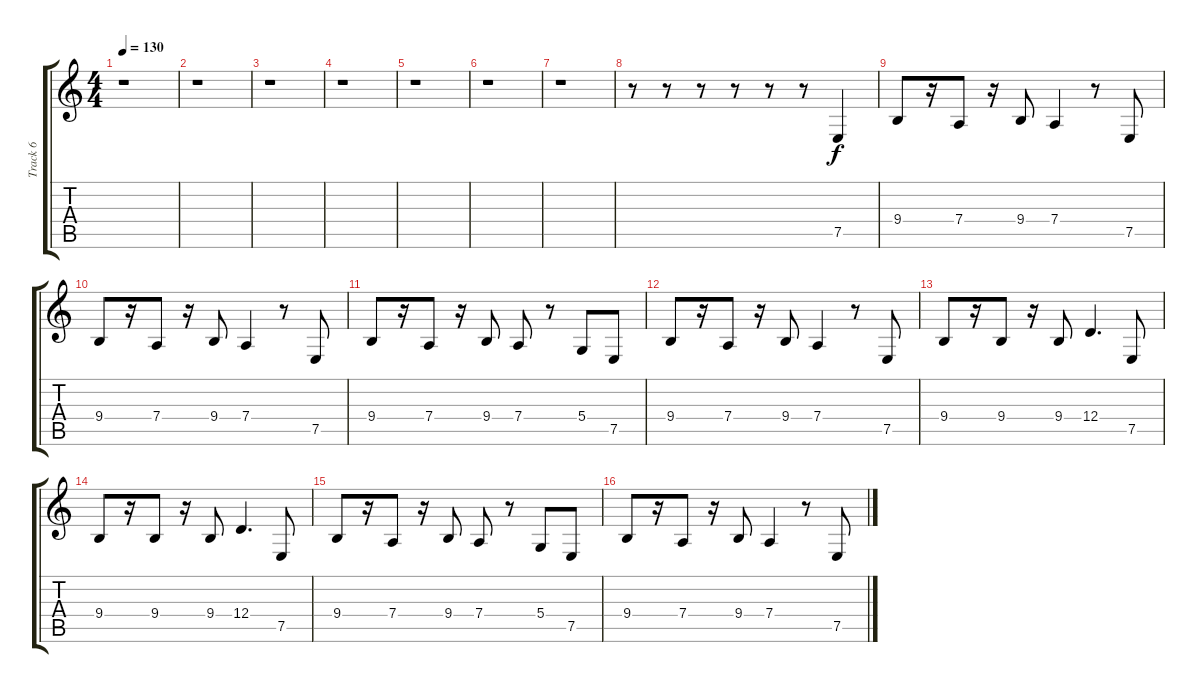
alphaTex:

\track ("Track 6" "Track 6") {instrument electricpiano1}
\staff {score tabs}
\tuning (E4 B3 G3 D3 A2 E2) {hide}
\ts (4 4)
\tempo 130
\clef g2
\ks c
r.1{dy f} |
r.1 |
r.1 |
r.1 |
r.1 |
r.1 |
r.1 |
r.8 r.8 r.8 r.8 r.8 r.8 7.5.4 |
9.4.8 r.16 7.4.8 r.16 9.4.8 7.4.4 r.8 7.5.8 |
9.4.8 r.16 7.4.8 r.16 9.4.8 7.4.4 r.8 7.5.8 |
9.4.8 r.16 7.4.8 r.16 9.4.8 7.4.8 r.8 5.4.8 7.5.8 |
9.4.8 r.16 7.4.8 r.16 9.4.8 7.4.4 r.8 7.5.8 |
9.4.8 r.16 9.4.8 r.16 9.4.8 12.4.4{d} 7.5.8 |
9.4.8 r.16 9.4.8 r.16 9.4.8 12.4.4{d} 7.5.8 |
9.4.8 r.16 7.4.8 r.16 9.4.8 7.4.8 r.8 5.4.8 7.5.8 |
9.4.8 r.16 7.4.8 r.16 9.4.8 7.4.4 r.8 7.5.8
